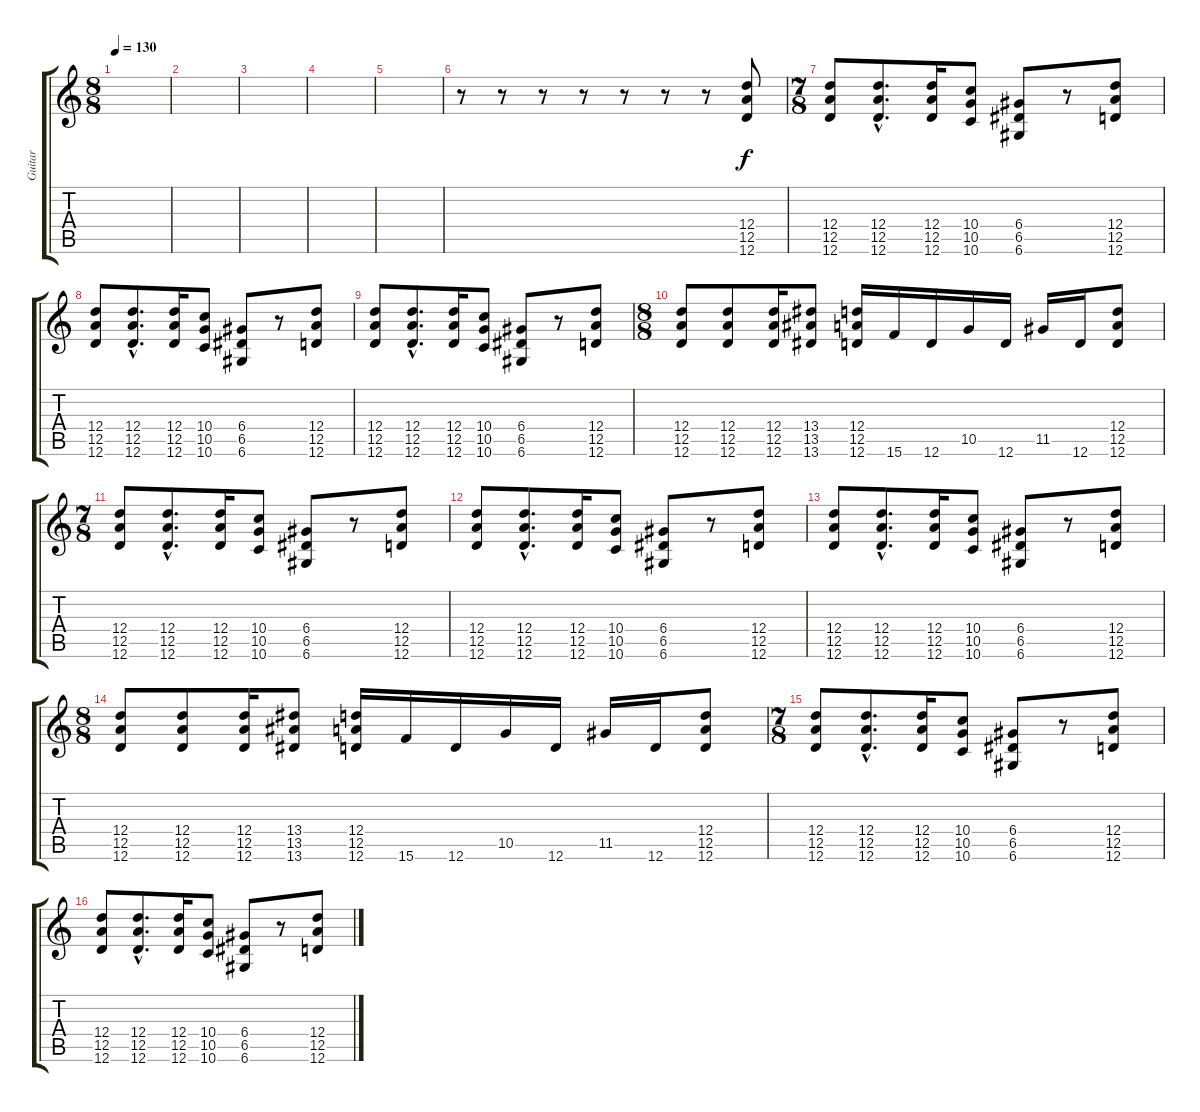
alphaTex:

\track ("Guitar" "Guitar") {instrument distortionguitar}
\staff {score tabs}
\tuning (E4 B3 G3 D3 A2 D2) {hide}
\ts (8 8)
\tempo 130
\clef g2
\ks c
|
|
|
|
|
r.8 r.8 r.8 r.8 r.8 r.8 r.8 (12.4 12.5 12.6).8 |
\ts (7 8)
(12.4 12.5 12.6).8 (12.4{hac} 12.5{hac} 12.6{hac}).8{d} (12.4 12.5 12.6).16 (10.4 10.5 10.6).8 (6.4 6.5 6.6).8 r.8 (12.4 12.5 12.6).8 |
(12.4 12.5 12.6).8 (12.4{hac} 12.5{hac} 12.6{hac}).8{d} (12.4 12.5 12.6).16 (10.4 10.5 10.6).8 (6.4 6.5 6.6).8 r.8 (12.4 12.5 12.6).8 |
(12.4 12.5 12.6).8 (12.4{hac} 12.5{hac} 12.6{hac}).8{d} (12.4 12.5 12.6).16 (10.4 10.5 10.6).8 (6.4 6.5 6.6).8 r.8 (12.4 12.5 12.6).8 |
\ts (8 8)
(12.4 12.5 12.6).8 (12.4 12.5 12.6).8 (12.4 12.5 12.6).16 (13.4 13.5 13.6).8 (12.4 12.5 12.6).16 15.6.16 12.6.16 10.5.16 12.6.16 11.5.16 12.6.16 (12.4 12.5 12.6).8 |
\ts (7 8)
(12.4 12.5 12.6).8 (12.4{hac} 12.5{hac} 12.6{hac}).8{d} (12.4 12.5 12.6).16 (10.4 10.5 10.6).8 (6.4 6.5 6.6).8 r.8 (12.4 12.5 12.6).8 |
(12.4 12.5 12.6).8 (12.4{hac} 12.5{hac} 12.6{hac}).8{d} (12.4 12.5 12.6).16 (10.4 10.5 10.6).8 (6.4 6.5 6.6).8 r.8 (12.4 12.5 12.6).8 |
(12.4 12.5 12.6).8 (12.4{hac} 12.5{hac} 12.6{hac}).8{d} (12.4 12.5 12.6).16 (10.4 10.5 10.6).8 (6.4 6.5 6.6).8 r.8 (12.4 12.5 12.6).8 |
\ts (8 8)
(12.4 12.5 12.6).8 (12.4 12.5 12.6).8 (12.4 12.5 12.6).16 (13.4 13.5 13.6).8 (12.4 12.5 12.6).16 15.6.16 12.6.16 10.5.16 12.6.16 11.5.16 12.6.16 (12.4 12.5 12.6).8 |
\ts (7 8)
(12.4 12.5 12.6).8 (12.4{hac} 12.5{hac} 12.6{hac}).8{d} (12.4 12.5 12.6).16 (10.4 10.5 10.6).8 (6.4 6.5 6.6).8 r.8 (12.4 12.5 12.6).8 |
(12.4 12.5 12.6).8 (12.4{hac} 12.5{hac} 12.6{hac}).8{d} (12.4 12.5 12.6).16 (10.4 10.5 10.6).8 (6.4 6.5 6.6).8 r.8 (12.4 12.5 12.6).8
